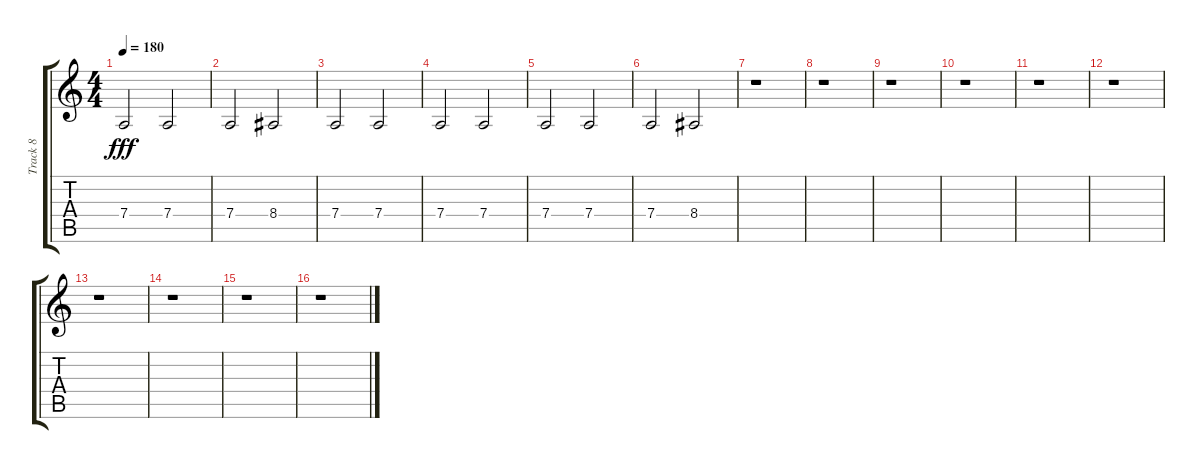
\track ("Track 8" "Track 8") {instrument pad2warm}
\staff {score tabs}
\tuning (E4 B3 G3 D3 A2 E2) {hide}
\ts (4 4)
\tempo 180
\clef g2
\ks c
7.4.2{dy fff} 7.4.2 |
7.4.2 8.4.2 |
7.4.2 7.4.2 |
7.4.2 7.4.2 |
7.4.2 7.4.2 |
7.4.2 8.4.2 |
r.1 |
r.1 |
r.1 |
r.1 |
r.1 |
r.1 |
r.1 |
r.1 |
r.1 |
r.1
